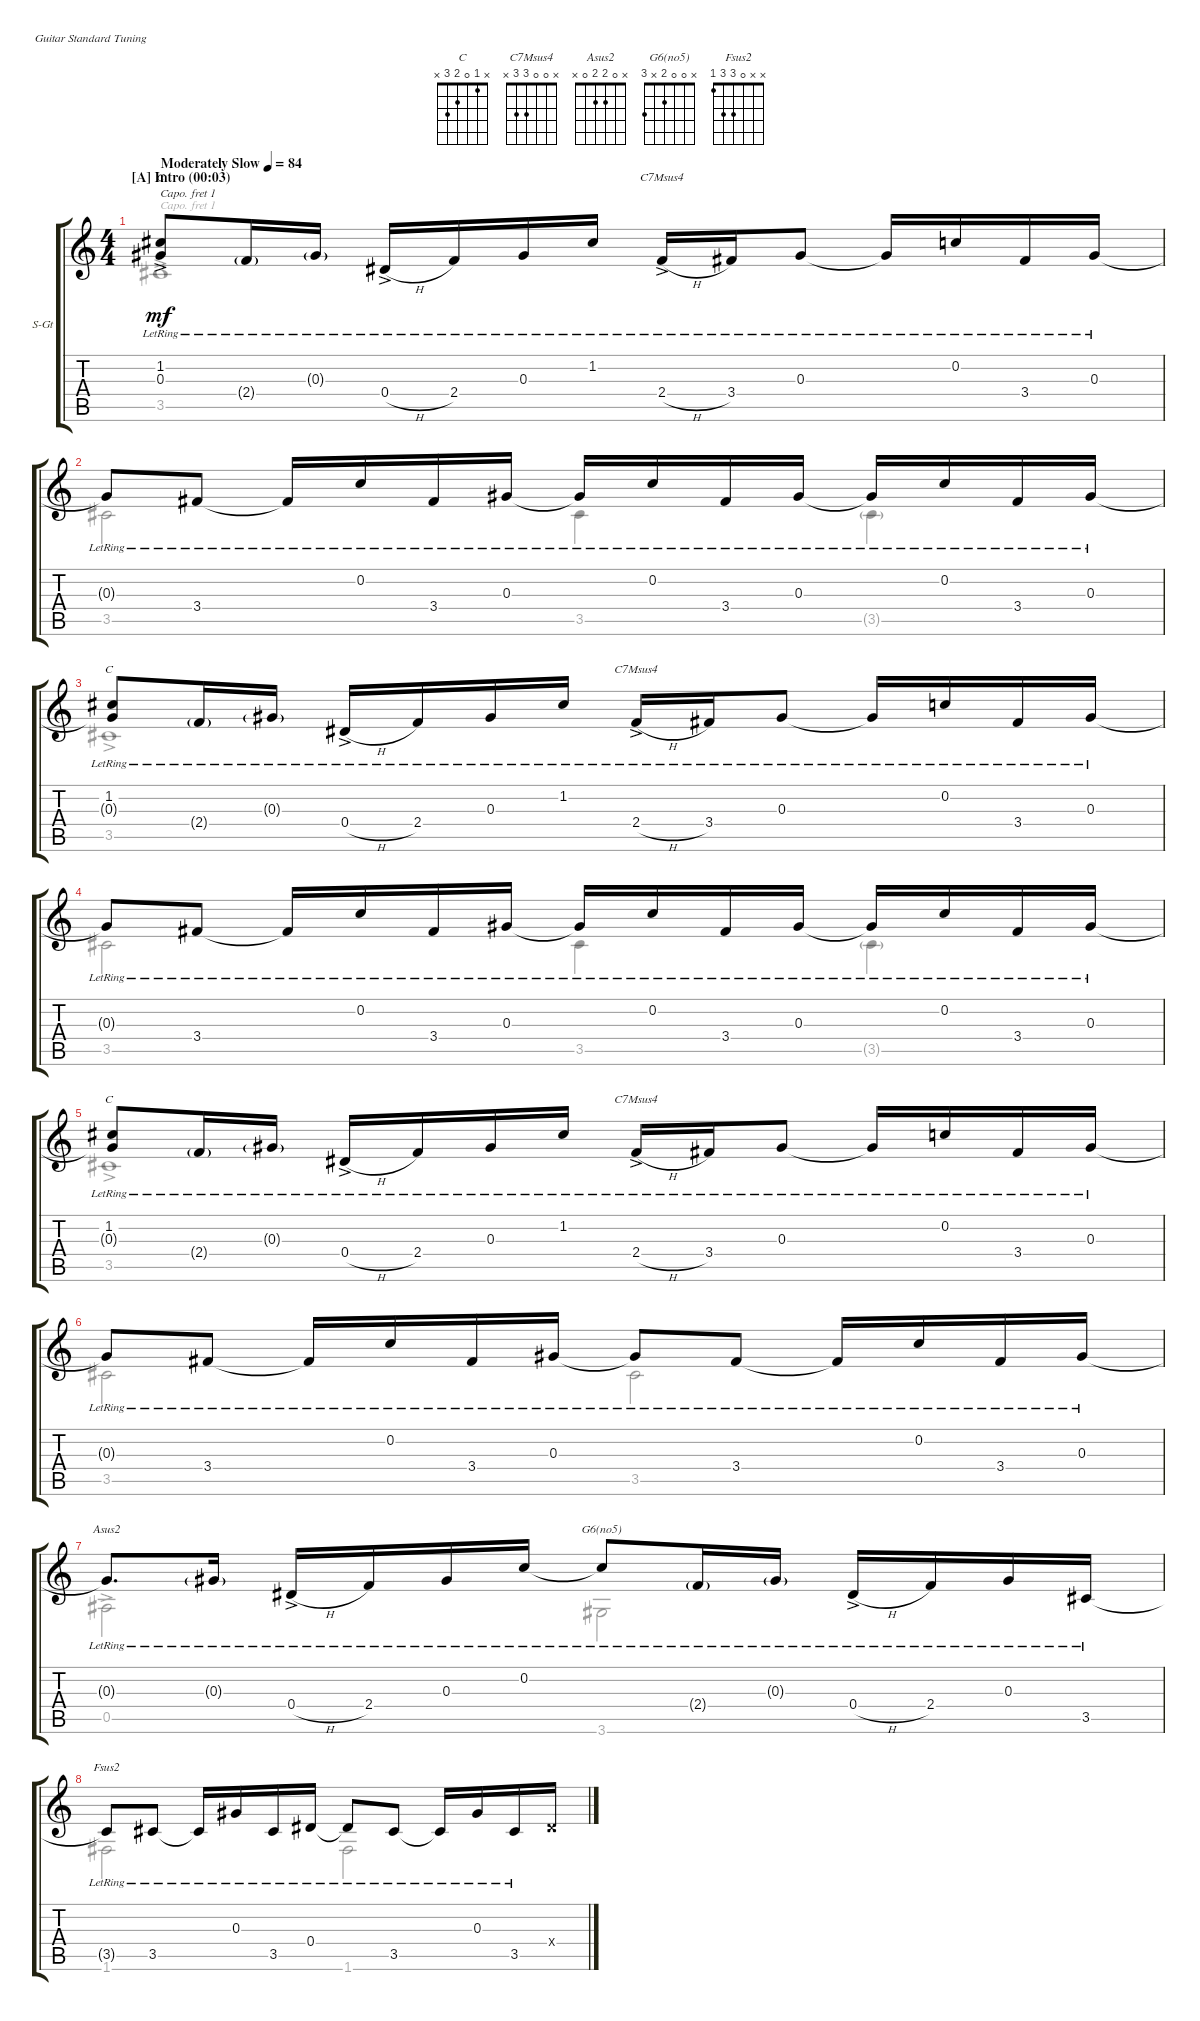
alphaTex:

\defaultSystemsLayout 4
\bracketExtendMode groupsimilarinstruments
\firstSystemTrackNameOrientation horizontal
\otherSystemsTrackNameOrientation horizontal
\defaultBarNumberDisplay FirstOfSystem
\track ("Steel Guitar" "S-Gt") {instrument acousticguitarsteel}
\staff {score tabs}
\capo 1
\tuning (E4 B3 G3 D3 A2 E2)
\chord ("C" x 1 0 2 3 x)
\chord ("C7Msus4" x 0 0 3 3 x)
\chord ("Asus2" x 0 2 2 0 x)
\chord ("G6(no5)" x 0 0 2 x 3)
\chord ("Fsus2" x x 0 3 3 1)
\voice
\ts (4 4)
\section ("A" "Intro (00:03)")
\tempo (84 "Moderately Slow")
\clef g2
\ks c
(1.2{ac lr} 0.3{lr}).8{ch "C" dy mf instrument acousticguitarsteel} 2.4{g lr}.16 0.3{g lr}.16 0.4{h ac lr}.16 2.4{lr}.16 0.3{lr}.16 1.2{lr}.16 2.4{h ac lr}.16{ch "C7Msus4"} 3.4{lr}.16 0.3{lr}.8 0.3{lr t}.16 0.2{lr}.16 3.4{lr}.16 0.3{lr}.16 |
0.3{lr t}.8 3.4{lr}.8 3.4{lr t}.16 0.2{lr}.16 3.4{lr}.16 0.3{lr}.16 0.3{lr t}.16 0.2{lr}.16 3.4{lr}.16 0.3{lr}.16 0.3{lr t}.16 0.2{lr}.16 3.4{lr}.16 0.3{lr}.16 |
(1.2{lr} 0.3{lr t}).8{ch "C"} 2.4{g lr}.16 0.3{g lr}.16 0.4{h ac lr}.16 2.4{lr}.16 0.3{lr}.16 1.2{lr}.16 2.4{h ac lr}.16{ch "C7Msus4"} 3.4{lr}.16 0.3{lr}.8 0.3{lr t}.16 0.2{lr}.16 3.4{lr}.16 0.3{lr}.16 |
\scale
0.364007 0.3{lr t}.8 3.4{lr}.8 3.4{lr t}.16 0.2{lr}.16 3.4{lr}.16 0.3{lr}.16 0.3{lr t}.16 0.2{lr}.16 3.4{lr}.16 0.3{lr}.16 0.3{lr t}.16 0.2{lr}.16 3.4{lr}.16 0.3{lr}.16 |
\scale
0.353599 (1.2{lr} 0.3{lr t}).8{ch "C"} 2.4{g lr}.16 0.3{g lr}.16 0.4{h ac lr}.16 2.4{lr}.16 0.3{lr}.16 1.2{lr}.16 2.4{h ac lr}.16{ch "C7Msus4"} 3.4{lr}.16 0.3{lr}.8 0.3{lr t}.16 0.2{lr}.16 3.4{lr}.16 0.3{lr}.16 |
\scale
0.282353 0.3{lr t}.8 3.4{lr}.8 3.4{lr t}.16 0.2{lr}.16 3.4{lr}.16 0.3{lr}.16 0.3{lr t}.8 3.4{lr}.8 3.4{lr t}.16 0.2{lr}.16 3.4{lr}.16 0.3{lr}.16 |
\scale
0.381485 0.3{lr t}.8{d ch "Asus2"} 0.3{g lr}.16 0.4{h ac lr}.16 2.4{lr}.16 0.3{lr}.16 0.2{lr}.16 0.2{lr t}.8{ch "G6(no5)"} 2.4{g lr}.16 0.3{g lr}.16 0.4{h ac lr}.16 2.4{lr}.16 0.3{lr}.16 3.5{lr}.16 |
\scale
0.288565 3.5{lr t}.8{ch "Fsus2"} 3.5{lr}.8 3.5{lr t}.16 0.3{lr}.16 3.5{lr}.16 0.4{lr}.16 0.4{lr t}.8 3.5{lr}.8 3.5{lr t}.16 0.3{lr}.16 3.5{lr}.16 0.4{x}.16
\voice
\clef g2
\ottava regular
\simile none
\ks c
3.5{ac}.1{dy mf} |
3.5.2 3.5.4 3.5{g}.4 |
3.5{ac}.1{beam invert} |
\scale
0.364007 3.5.2 3.5.4 3.5{g}.4 |
\scale
0.353599 3.5{ac}.1{beam invert} |
\scale
0.282353 3.5.2 3.5.2 |
\scale
0.381485 0.5{ac}.2 3.6.2 |
\scale
0.288565 1.6.2 1.6.2
